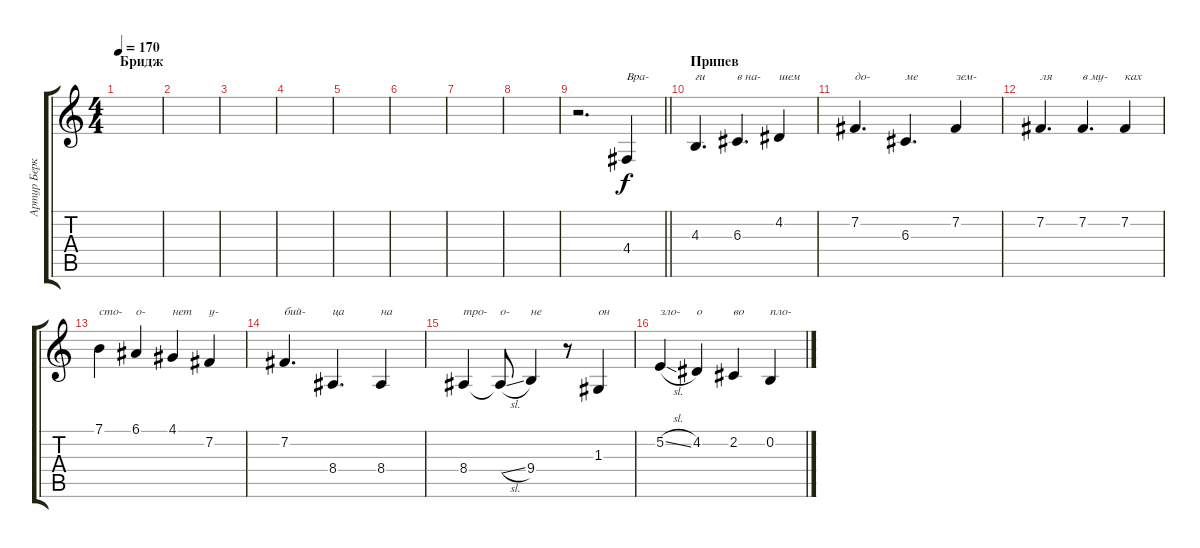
\track ("Артур Беркут" "Артур Берк") {instrument oboe}
\staff {score tabs}
\tuning (E4 B3 G3 D3 A2 E2) {hide}
\ts (4 4)
\section ("" "Бридж")
\tempo 170
\clef g2
\ks c
|
|
|
|
|
|
|
|
\barLineRight lightlight
r.2{d} 4.4.4{txt "Вра-"} |
\section ("" "Припев")
4.3.4{d txt "ги"} 6.3.4{d txt "в на-"} 4.2.4{txt "шем"} |
7.2.4{d txt "до-"} 6.3.4{d txt "ме"} 7.2.4{txt "зем-"} |
7.2.4{d txt "ля"} 7.2.4{d txt "в му-"} 7.2.4{txt "ках"} |
7.1.4{txt "сто-"} 6.1.4{txt "о-"} 4.1.4{txt "нет"} 7.2.4{txt "у-"} |
7.2.4{d txt "бий-"} 8.4.4{d txt "ца"} 8.4.4{txt "на"} |
8.4.4{txt "тро-"} 8.4{sl t}.8{txt "о-"} 9.4.4{txt "не"} r.8 1.3.4{txt "он"} |
5.2{sl}.4{txt "зло-"} 4.2.4{txt "о"} 2.2.4{txt "во"} 0.2.4{txt "пло-"}
